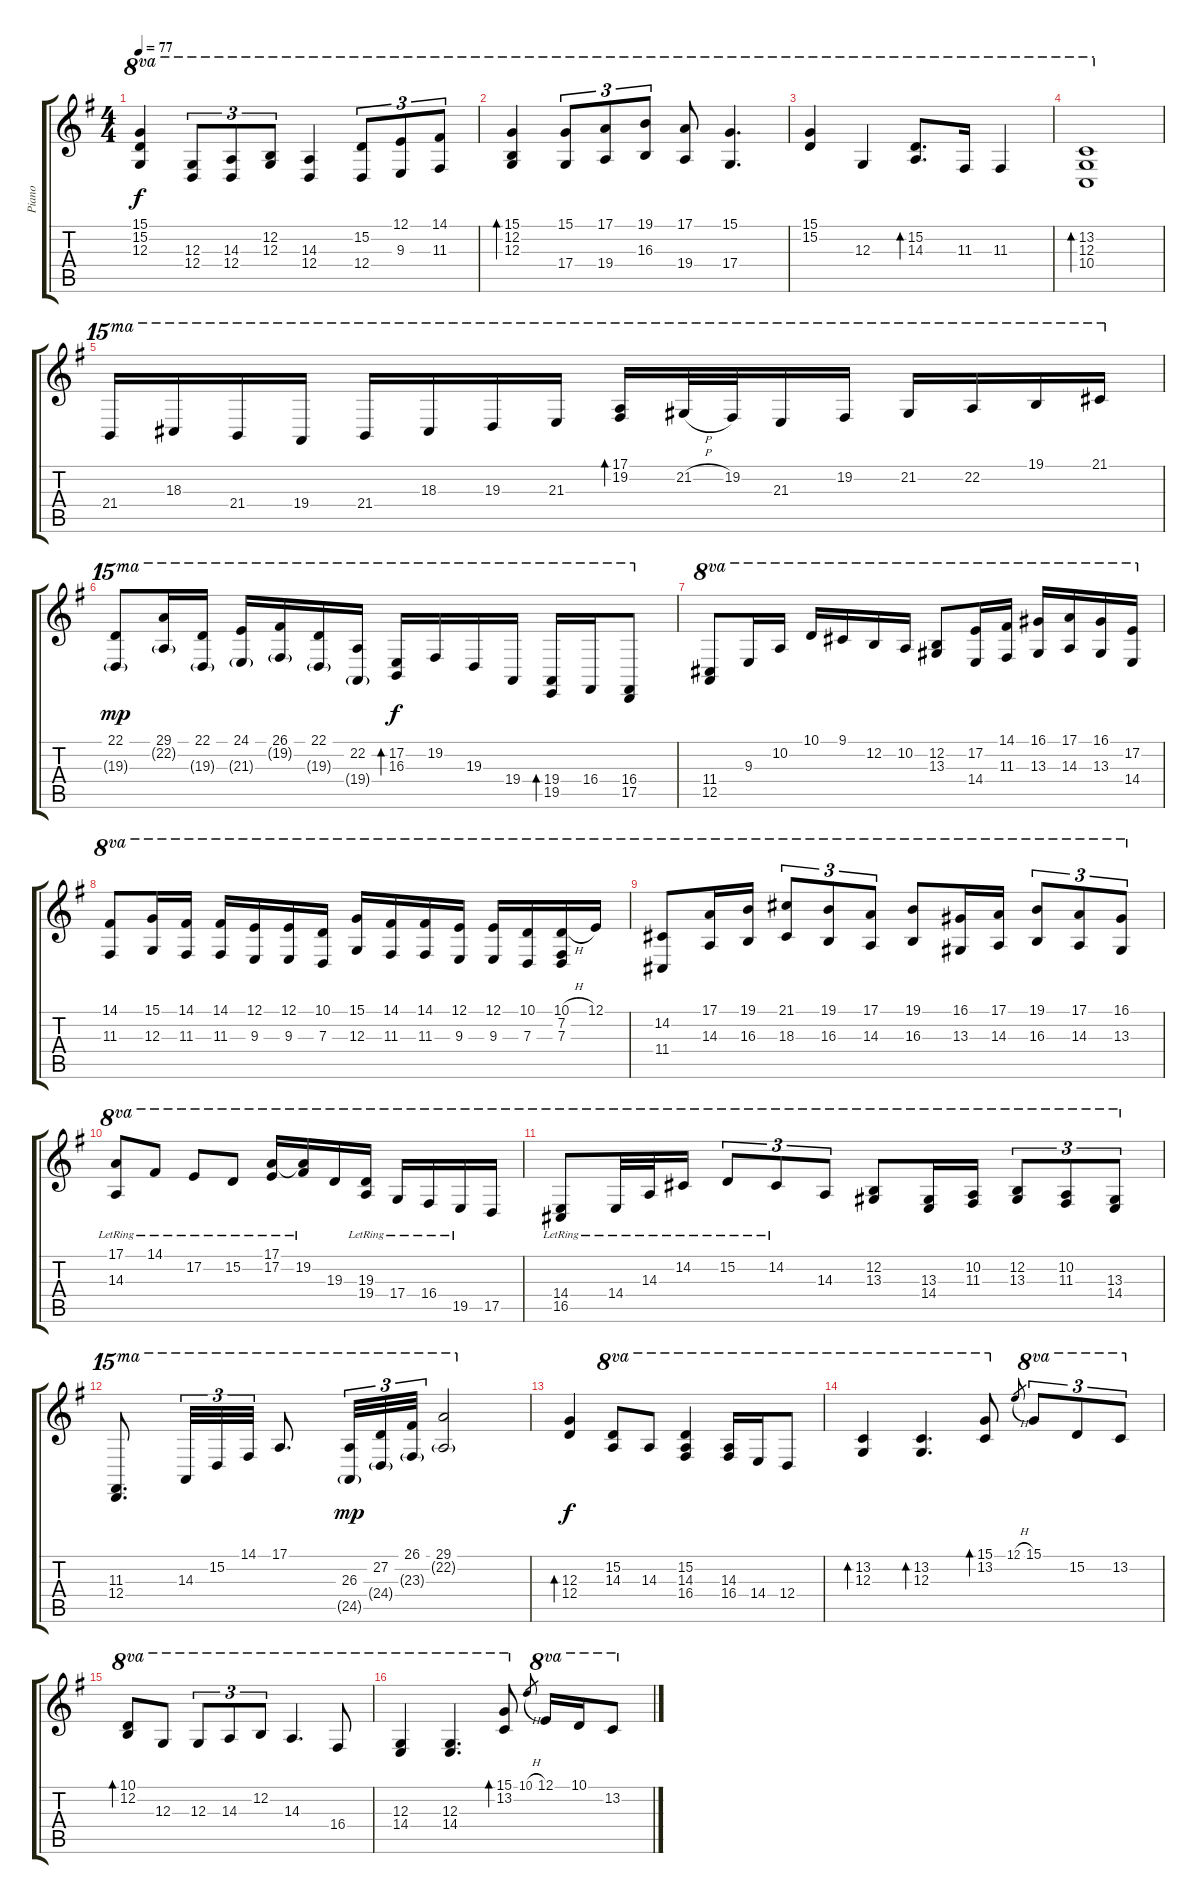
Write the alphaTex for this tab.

\track ("Piano" "Piano") {instrument acousticgrandpiano}
\staff {score tabs}
\tuning (E4 B3 G3 D3 A2 E2) {hide}
\ts (4 4)
\tempo 77
\clef g2
\ks g
(15.1 15.2 12.3).4{ot 8va dy f} (12.3 12.4).8{tu (3 2) ot 8va} (14.3 12.4).8{tu (3 2) ot 8va} (12.2 12.3).8{tu (3 2) ot 8va} (14.3 12.4).4{ot 8va} (15.2 12.4).8{tu (3 2) ot 8va} (12.1 9.3).8{tu (3 2) ot 8va} (14.1 11.3).8{tu (3 2) ot 8va} |
(15.1 12.2 12.3).4{bd 30 ot 8va} (15.1 17.4).8{tu (3 2) ot 8va} (17.1 19.4).8{tu (3 2) ot 8va} (19.1 16.3).8{tu (3 2) ot 8va} (17.1 19.4).8{ot 8va} (15.1 17.4).4{d ot 8va} |
(15.1 15.2).4{ot 8va} 12.3.4{ot 8va} (15.2 14.3).8{d bd 30 ot 8va} 11.3.16{ot 8va} 11.3.4{ot 8va} |
(13.2 12.3 10.4).1{bd 30 ot 8va} |
21.4.16{ot 15ma} 18.3.16{ot 15ma} 21.4.16{ot 15ma} 19.4.16{ot 15ma} 21.4.16{ot 15ma} 18.3.16{ot 15ma} 19.3.16{ot 15ma} 21.3.16{ot 15ma} (17.1 19.2).16{bd 30 ot 15ma} 21.2{h}.32{ot 15ma} 19.2.32{ot 15ma} 21.3.16{ot 15ma} 19.2.16{ot 15ma} 21.2.16{ot 15ma} 22.2.16{ot 15ma} 19.1.16{ot 15ma} 21.1.16{ot 15ma} |
(22.1 19.3{g}).8{ot 15ma dy mp} (29.1 22.2{g}).16{ot 15ma} (22.1 19.3{g}).16{ot 15ma} (24.1 21.3{g}).16{ot 15ma} (26.1 19.2{g}).16{ot 15ma} (22.1 19.3{g}).16{ot 15ma} (22.2 19.4{g}).16{ot 15ma} (17.2 16.3).16{bd 30 ot 15ma dy f} 19.2.16{ot 15ma} 19.3.16{ot 15ma} 19.4.16{ot 15ma} (19.4 19.5).16{bd 30 ot 15ma} 16.4.16{ot 15ma} (16.4 17.5).8{ot 15ma} |
(11.4 12.5).8{ot 8va} 9.3.16{ot 8va} 10.2.16{ot 8va} 10.1.16{ot 8va} 9.1.16{ot 8va} 12.2.16{ot 8va} 10.2.16{ot 8va} (12.2 13.3).8{ot 8va} (17.2 14.4).16{ot 8va} (14.1 11.3).16{ot 8va} (16.1 13.3).16{ot 8va} (17.1 14.3).16{ot 8va} (16.1 13.3).16{ot 8va} (17.2 14.4).16{ot 8va} |
(14.1 11.3).8{ot 8va} (15.1 12.3).16{ot 8va} (14.1 11.3).16{ot 8va} (14.1 11.3).16{ot 8va} (12.1 9.3).16{ot 8va} (12.1 9.3).16{ot 8va} (10.1 7.3).16{ot 8va} (15.1 12.3).16{ot 8va} (14.1 11.3).16{ot 8va} (14.1 11.3).16{ot 8va} (12.1 9.3).16{ot 8va} (12.1 9.3).16{ot 8va} (10.1 7.3).16{ot 8va} (10.1{h} 7.2 7.3).16{ot 8va} 12.1.16{ot 8va} |
(14.2 11.4).8{ot 8va} (17.1 14.3).16{ot 8va} (19.1 16.3).16{ot 8va} (21.1 18.3).8{tu (3 2) ot 8va} (19.1 16.3).8{tu (3 2) ot 8va} (17.1 14.3).8{tu (3 2) ot 8va} (19.1 16.3).8{ot 8va} (16.1 13.3).16{ot 8va} (17.1 14.3).16{ot 8va} (19.1 16.3).8{tu (3 2) ot 8va} (17.1 14.3).8{tu (3 2) ot 8va} (16.1 13.3).8{tu (3 2) ot 8va} |
(17.1{lr} 14.3{lr}).8{ot 8va} 14.1{lr}.8{ot 8va} 17.2{lr}.8{ot 8va} 15.2{lr}.8{ot 8va} (17.1{lr} 17.2{lr}).16{ot 8va} (17.1{t} 19.2{lr}).16{ot 8va} 19.3.16{ot 8va} (19.3{lr} 19.4{lr}).16{ot 8va} 17.4{lr}.16{ot 8va} 16.4{lr}.16{ot 8va} 19.5{lr}.16{ot 8va} 17.5.16{ot 8va} |
(14.4{lr} 16.5{lr}).8{ot 8va} 14.4{lr}.32{ot 8va} 14.3{lr}.32{ot 8va} 14.2{lr}.16{ot 8va} 15.2{lr}.8{tu (3 2) ot 8va} 14.2{lr}.8{tu (3 2) ot 8va} 14.3.8{tu (3 2) ot 8va} (12.2 13.3).8{ot 8va} (13.3 14.4).16{ot 8va} (10.2 11.3).16{ot 8va} (12.2 13.3).8{tu (3 2) ot 8va} (10.2 11.3).8{tu (3 2) ot 8va} (13.3 14.4).8{tu (3 2) ot 8va} |
(11.3 12.4).8{d ot 15ma} 14.3.32{tu (3 2) ot 15ma} 15.2.32{tu (3 2) ot 15ma} 14.1.32{tu (3 2) ot 15ma} 17.1.8{d ot 15ma} (26.3 24.5{g}).32{tu (3 2) ot 15ma dy mp} (27.2 24.4{g}).32{tu (3 2) ot 15ma} (26.1 23.3{g}).32{tu (3 2) ot 15ma} (29.1 22.2{g}).2{ot 15ma} |
(12.3 12.4).4{bd 30 dy f} (15.2 14.3).8{ot 8va} 14.3.8{ot 8va} (15.2 14.3 16.4).4{ot 8va} (14.3 16.4).16{ot 8va} 14.4.16{ot 8va} 12.4.8{ot 8va} |
(13.2 12.3).4{bd 30 ot 8va} (13.2 12.3).4{d bd 30 ot 8va} (15.1 13.2).8{bd 30 ot 8va} 12.1{h}.8{gr} 15.1.8{tu (3 2) ot 8va} 15.2.8{tu (3 2) ot 8va} 13.2.8{tu (3 2) ot 8va} |
(10.1 12.2).8{bd 30 ot 8va} 12.3.8{ot 8va} 12.3.8{tu (3 2) ot 8va} 14.3.8{tu (3 2) ot 8va} 12.2.8{tu (3 2) ot 8va} 14.3.4{d ot 8va} 16.4.8{ot 8va} |
(12.3 14.4).4{ot 8va} (12.3 14.4).4{d ot 8va} (15.1 13.2).8{bd 30 ot 8va} 10.1{h}.8{gr} 12.1.16{ot 8va} 10.1.16{ot 8va} 13.2.8{ot 8va}
